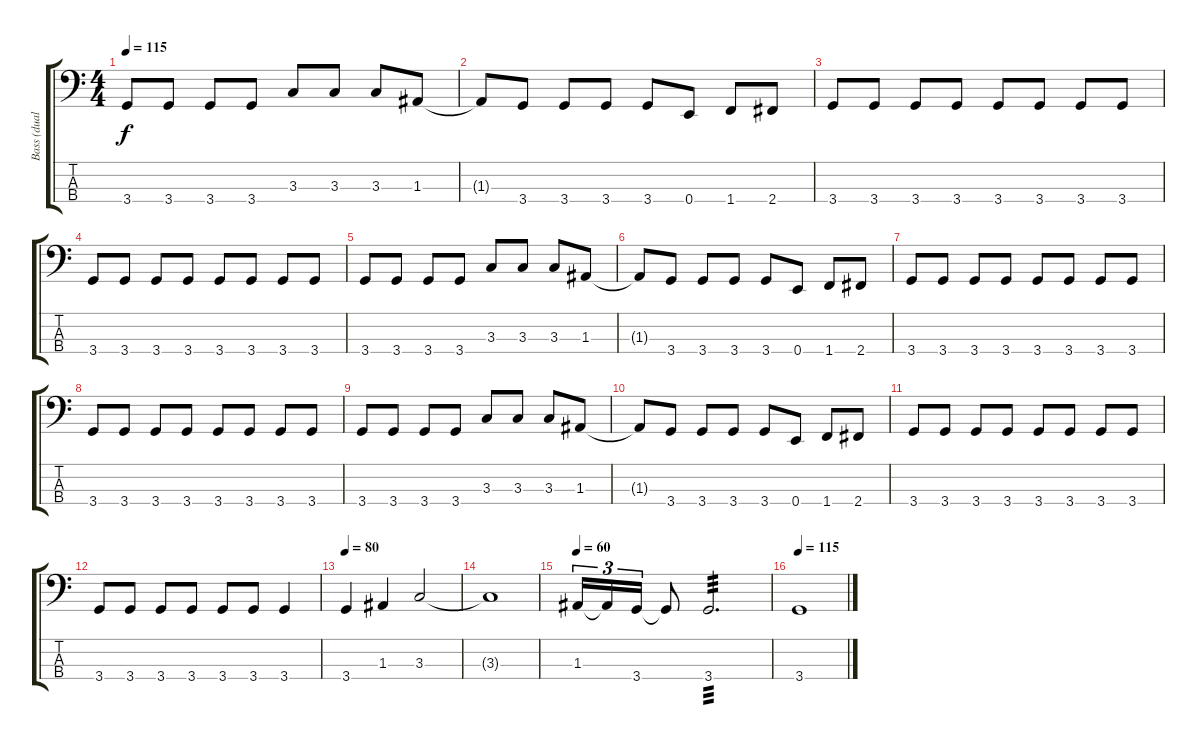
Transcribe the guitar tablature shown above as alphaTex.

\track ("Bass (dual)" "Bass (dual") {instrument electricbasspick}
\staff {score tabs}
\tuning (G2 D2 A1 E1) {hide}
\ts (4 4)
\tempo 115
\clef f4
\ks c
3.4.8{dy f} 3.4.8 3.4.8 3.4.8 3.3.8 3.3.8 3.3.8 1.3.8 |
1.3{t}.8 3.4.8 3.4.8 3.4.8 3.4.8 0.4.8 1.4.8 2.4.8 |
3.4.8 3.4.8 3.4.8 3.4.8 3.4.8 3.4.8 3.4.8 3.4.8 |
3.4.8 3.4.8 3.4.8 3.4.8 3.4.8 3.4.8 3.4.8 3.4.8 |
3.4.8 3.4.8 3.4.8 3.4.8 3.3.8 3.3.8 3.3.8 1.3.8 |
1.3{t}.8 3.4.8 3.4.8 3.4.8 3.4.8 0.4.8 1.4.8 2.4.8 |
3.4.8 3.4.8 3.4.8 3.4.8 3.4.8 3.4.8 3.4.8 3.4.8 |
3.4.8 3.4.8 3.4.8 3.4.8 3.4.8 3.4.8 3.4.8 3.4.8 |
3.4.8 3.4.8 3.4.8 3.4.8 3.3.8 3.3.8 3.3.8 1.3.8 |
1.3{t}.8 3.4.8 3.4.8 3.4.8 3.4.8 0.4.8 1.4.8 2.4.8 |
3.4.8 3.4.8 3.4.8 3.4.8 3.4.8 3.4.8 3.4.8 3.4.8 |
3.4.8 3.4.8 3.4.8 3.4.8 3.4.8 3.4.8 3.4.4 |
\tempo 80
3.4.4 1.3.4 3.3.2 |
3.3{t}.1 |
\tempo 60
1.3.16{tu (3 2)} 1.3{t}.16{tu (3 2)} 3.4.16{tu (3 2)} 3.4{t}.8 3.4.2{d tp 3} |
\tempo 115
3.4.1
